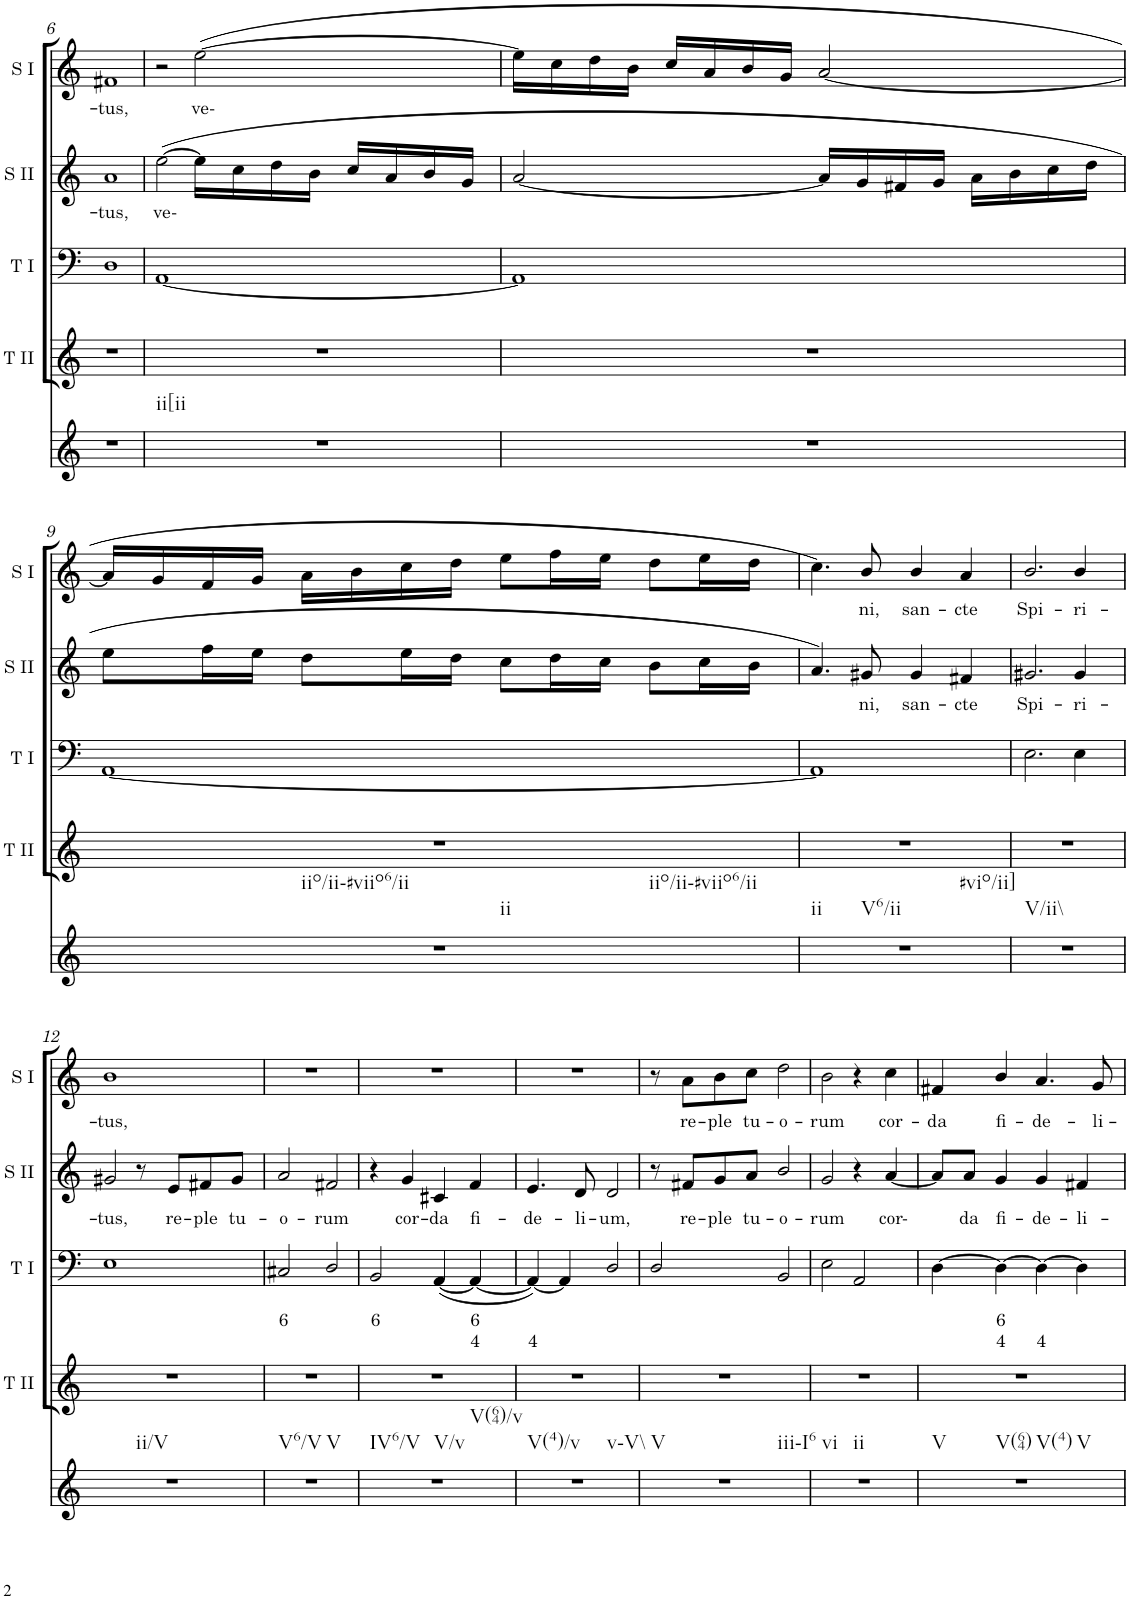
**kern	**kern	**kern	**text	**text	**kern	**text	**kern	**text
*part5	*part4	*part3	*part3	*part3	*part2	*part2	*part1	*part1
*staff5	*staff4	*staff3	*staff3	*staff3	*staff2	*staff2	*staff1	*staff1
*I"Continuo	*I"Tenor II	*I"Tenor I	*	*	*I"Soprano II	*	*I"Soprano I	*
*	*I'T II	*I'T I	*	*	*I'S II	*	*I'S I	*
!!LO:PB:g=z
*clefG2	*clefG2	*clefF4	*	*	*clefG2	*	*clefG2	*
*k[]	*k[]	*k[]	*	*	*k[]	*	*k[]	*
*	*	*M4/4	*	*	*M4/4	*	*M4/4	*
=6	=6	=6	=6	=6	=6	=6	=6	=6
!	!	!	!	!	!	!LO:LY:b	!	!LO:LY:b
1r	1r	1D	.	.	1a	tus,	1f#X	tus,
=7	=7	=7	=7	=7	=7	=7	=7	=7
!LO:TX:b:t=ii[ii	!	!	!	!	!	!	!	!
!	!	!	!	!	!	!LO:LY:b	!	!
1r	1r	[1AA	.	.	([2ee\	ve-	2r	.
!	!	!	!	!	!	!	!	!LO:LY:b
.	.	.	.	.	16ee\LL]	.	([2ee\	ve-
.	.	.	.	.	16cc\	.	.	.
.	.	.	.	.	16dd\	.	.	.
.	.	.	.	.	16b\JJ	.	.	.
.	.	.	.	.	16cc/LL	.	.	.
.	.	.	.	.	16a/	.	.	.
.	.	.	.	.	16b/	.	.	.
.	.	.	.	.	16g/JJ	.	.	.
=8	=8	=8	=8	=8	=8	=8	=8	=8
1r	1r	1AA]	.	.	[2a/	.	16ee\LL]	.
.	.	.	.	.	.	.	16cc\	.
.	.	.	.	.	.	.	16dd\	.
.	.	.	.	.	.	.	16b\JJ	.
.	.	.	.	.	.	.	16cc/LL	.
.	.	.	.	.	.	.	16a/	.
.	.	.	.	.	.	.	16b/	.
.	.	.	.	.	.	.	16g/JJ	.
.	.	.	.	.	16a/LL]	.	[2a/	.
.	.	.	.	.	16g/	.	.	.
.	.	.	.	.	16f#X/	.	.	.
.	.	.	.	.	16g/JJ	.	.	.
.	.	.	.	.	16a\LL	.	.	.
.	.	.	.	.	16b\	.	.	.
.	.	.	.	.	16cc\	.	.	.
.	.	.	.	.	16dd\JJ	.	.	.
!!LO:LB:g=z
=9	=9	=9	=9	=9	=9	=9	=9	=9
!LO:TX:b:t=iio/ii-#viio6/ii	!	!	!	!	!	!	!	!
!LO:TX:b:t=ii	!	!	!	!	!	!	!	!
!LO:TX:b:t=iio/ii-#viio6/ii	!	!	!	!	!	!	!	!
1r	1r	[1AA	.	.	8ee\L	.	16a/LL]	.
.	.	.	.	.	.	.	16g/	.
.	.	.	.	.	16ff\L	.	16f/	.
.	.	.	.	.	16ee\JJ	.	16g/JJ	.
.	.	.	.	.	8dd\L	.	16a\LL	.
.	.	.	.	.	.	.	16b\	.
.	.	.	.	.	16ee\L	.	16cc\	.
.	.	.	.	.	16dd\JJ	.	16dd\JJ	.
.	.	.	.	.	8cc\L	.	8ee\L	.
.	.	.	.	.	16dd\L	.	16ff\L	.
.	.	.	.	.	16cc\JJ	.	16ee\JJ	.
.	.	.	.	.	8b\L	.	8dd\L	.
.	.	.	.	.	16cc\L	.	16ee\L	.
.	.	.	.	.	16b\JJ	.	16dd\JJ	.
=10	=10	=10	=10	=10	=10	=10	=10	=10
!LO:TX:b:t=ii	!	!	!	!	!	!	!	!
!LO:TX:b:t=V6/ii	!	!	!	!	!	!	!	!
!LO:TX:b:t=#vio/ii]	!	!	!	!	!	!	!	!
1r	1r	1AA]	.	.	4.a/)	.	4.cc\)	.
!	!	!	!	!	!	!LO:LY:b	!	!LO:LY:b
.	.	.	.	.	8g#X/	ni,	8b/	ni,
!	!	!	!	!	!	!LO:LY:b	!	!LO:LY:b
.	.	.	.	.	4g#/	san-	4b/	san-
!	!	!	!	!	!	!LO:LY:b	!	!LO:LY:b
.	.	.	.	.	4f#X/	cte	4a/	cte
=11	=11	=11	=11	=11	=11	=11	=11	=11
!LO:TX:b:t=V/ii\\	!	!	!	!	!	!	!	!
!	!	!	!	!	!	!LO:LY:b	!	!LO:LY:b
1r	1r	2.E\	.	.	2.g#X/	Spi-	2.b/	Spi-
!	!	!	!	!	!	!LO:LY:b	!	!LO:LY:b
.	.	4E\	.	.	4g#/	ri-	4b/	ri-
!!LO:LB:g=z
=12	=12	=12	=12	=12	=12	=12	=12	=12
!LO:TX:b:t=ii/V	!	!	!	!	!	!	!	!
!	!	!	!	!	!	!LO:LY:b	!	!LO:LY:b
1r	1r	1E	.	.	2g#X/	tus,	1b	tus,
.	.	.	.	.	8r	.	.	.
!	!	!	!	!	!	!LO:LY:b	!	!
.	.	.	.	.	8e/L	re-	.	.
!	!	!	!	!	!	!LO:LY:b	!	!
.	.	.	.	.	8f#X/	ple	.	.
!	!	!	!	!	!	!LO:LY:b	!	!
.	.	.	.	.	8g#/J	tu-	.	.
=13	=13	=13	=13	=13	=13	=13	=13	=13
!LO:TX:b:t=V6/V	!	!	!	!	!	!	!	!
!LO:TX:b:t=V	!	!	!	!	!	!	!	!
!	!	!	!LO:LY:b	!	!	!LO:LY:b	!	!
1r	1r	2C#X/	6	.	2a/	o-	1r	.
!	!	!	!	!	!	!LO:LY:b	!	!
.	.	2D/	.	.	2f#X/	rum	.	.
=14	=14	=14	=14	=14	=14	=14	=14	=14
!LO:TX:b:t=IV6/V	!	!	!	!	!	!	!	!
!LO:TX:b:t=V/v	!	!	!	!	!	!	!	!
!LO:TX:b:t=V(64)/v	!	!	!	!	!	!	!	!
!	!	!	!LO:LY:b	!	!	!	!	!
1r	1r	2BB/	6	.	4r	.	1r	.
!	!	!	!	!	!	!LO:LY:b	!	!
.	.	.	.	.	4g/	cor-	.	.
!	!	!	!	!	!	!LO:LY:b	!	!
.	.	([4AA/	.	.	4c#X/	da	.	.
!	!	!	!LO:LY:b	!LO:LY:b	!	!LO:LY:b	!	!
.	.	4AA/_	6	4	4f/	fi-	.	.
=15	=15	=15	=15	=15	=15	=15	=15	=15
!LO:TX:b:t=V(4)/v	!	!	!	!	!	!	!	!
!LO:TX:b:t=v\\-V\\	!	!	!	!	!	!	!	!
!	!	!	!	!LO:LY:b	!	!LO:LY:b	!	!
1r	1r	4AA/_)	.	4	4.e/	de-	1r	.
.	.	4AA/]	.	.	.	.	.	.
!	!	!	!	!	!	!LO:LY:b	!	!
.	.	.	.	.	8d/	li-	.	.
!	!	!	!	!	!	!LO:LY:b	!	!
.	.	2D/	.	.	2d/	um,	.	.
=16	=16	=16	=16	=16	=16	=16	=16	=16
!LO:TX:b:t=V	!	!	!	!	!	!	!	!
!LO:TX:b:t=iii-I6	!	!	!	!	!	!	!	!
1r	1r	2D/	.	.	8r	.	8r	.
!	!	!	!	!	!	!LO:LY:b	!	!LO:LY:b
.	.	.	.	.	8f#X/L	re-	8a\L	re-
!	!	!	!	!	!	!LO:LY:b	!	!LO:LY:b
.	.	.	.	.	8g/	ple	8b\	ple
!	!	!	!	!	!	!LO:LY:b	!	!LO:LY:b
.	.	.	.	.	8a/J	tu-	8cc\J	tu-
!	!	!	!	!	!	!LO:LY:b	!	!LO:LY:b
.	.	2BB/	.	.	2b/	o-	2dd\	o-
=17	=17	=17	=17	=17	=17	=17	=17	=17
!LO:TX:b:t=vi	!	!	!	!	!	!	!	!
!LO:TX:b:t=ii	!	!	!	!	!	!	!	!
!	!	!	!	!	!	!LO:LY:b	!	!LO:LY:b
1r	1r	2E\	.	.	2g/	rum	2b\	rum
.	.	2AA/	.	.	4r	.	4r	.
!	!	!	!	!	!	!LO:LY:b	!	!LO:LY:b
.	.	.	.	.	[4a/	cor-	4cc\	cor-
=18	=18	=18	=18	=18	=18	=18	=18	=18
!LO:TX:b:t=V	!	!	!	!	!	!	!	!
!LO:TX:b:t=V(64)	!	!	!	!	!	!	!	!
!LO:TX:b:t=V(4)	!	!	!	!	!	!	!	!
!LO:TX:b:t=V	!	!	!	!	!	!	!	!
!	!	!	!	!	!	!	!	!LO:LY:b
1r	1r	[4D\	.	.	8a/L]	.	4f#X/	da
!	!	!	!	!	!	!LO:LY:b	!	!
.	.	.	.	.	8a/J	da	.	.
!	!	!	!LO:LY:b	!LO:LY:b	!	!LO:LY:b	!	!LO:LY:b
.	.	4D\_	6	4	4g/	fi-	4b/	fi-
!	!	!	!	!LO:LY:b	!	!LO:LY:b	!	!LO:LY:b
.	.	4D\_	.	4	4g/	de-	4.a/	de-
!	!	!	!	!	!	!LO:LY:b	!	!
.	.	4D\]	.	.	4f#X/	li-	.	.
!	!	!	!	!	!	!	!	!LO:LY:b
.	.	.	.	.	.	.	8g/	li-
=	=	=	=	=	=	=	=	=
*-	*-	*-	*-	*-	*-	*-	*-	*-
